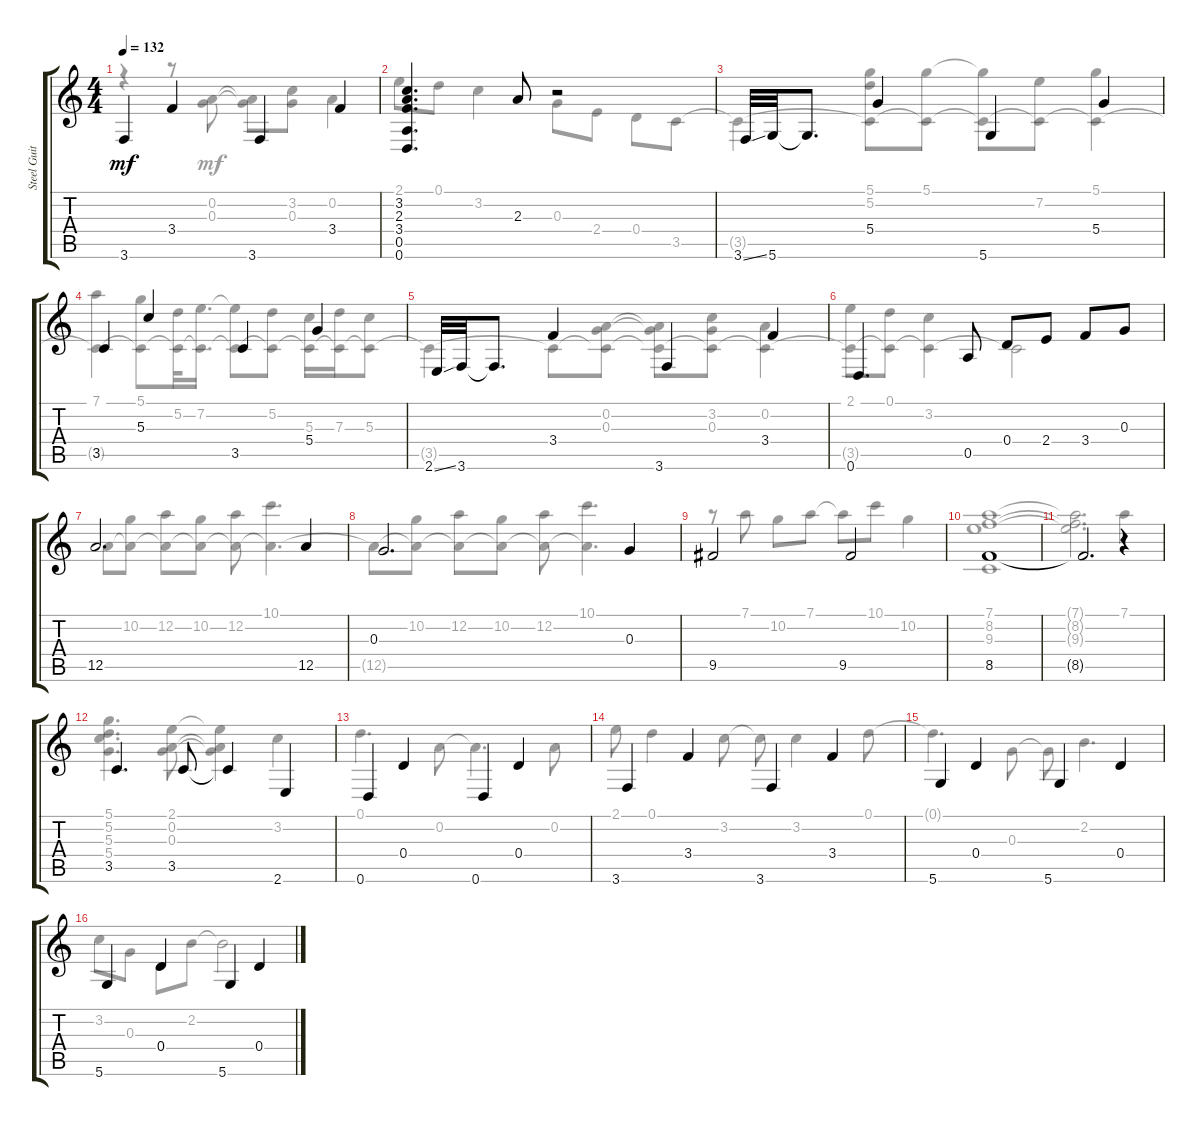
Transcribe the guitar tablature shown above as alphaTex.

\track ("Steel Guitar" "Steel Guit") {instrument acousticguitarsteel}
\staff {score tabs}
\tuning (D4 A3 G3 D3 A2 D2) {hide}
\voice
\ts (4 4)
\tempo 132
\clef g2
\ks c
3.6.4{dy mf} 3.4.4 3.6.4 3.4.4 |
(3.2 2.3 3.4 0.5 0.6).4{d} 2.3.8 r.2 |
3.6{ss}.32 5.6.32 5.6{t}.8{d} 5.4.4 5.6.4 5.4.4 |
3.5.4 5.3.4 3.5.4 5.4.4 |
2.6{ss}.32 3.6.32 3.6{t}.8{d} 3.4.4 3.6.4 3.4.4 |
0.6.4{d} 0.5.8 0.4.8 2.4.8 3.4.8 0.3.8 |
12.5.2{d} 12.5.4 |
0.3.2{d} 0.3.4 |
9.5.2 9.5.2 |
8.5.1 |
8.5{t}.2{d} r.4 |
3.5.4{d} 3.5.8 3.5{t}.4 2.6.4 |
0.6.4 0.4.4 0.6.4 0.4.4 |
3.6.4 3.4.4 3.6.4 3.4.4 |
5.6.4 0.4.4 5.6.4 0.4.4 |
5.6.4 0.4.4 5.6.4 0.4.4
\voice
\clef g2
\ottava regular
\simile none
\ks c
r.4{dy mf} r.8 (0.2 0.3).8 (0.2{t} 0.3{t}).8 (3.2 0.3).8 0.2.4 |
2.1.8 0.1.8 3.2.4 0.3.8 2.4.8 0.4.8 3.5.8 |
3.5{t}.4 (5.1 5.2 3.5{t}).8 (5.1 3.5{t}).8 (5.1{t} 3.5{t}).8 (7.2 3.5{t}).8 (5.1 3.5{t}).4 |
(7.1 3.5{t}).4 (5.1 3.5{t}).8 (5.2 3.5{t}).32 (7.2 3.5{t}).16{d} (7.2{t} 3.5{t}).8 (5.2 3.5{t}).8 (5.3 3.5{t}).16 (7.3 3.5{t}).16 (5.3 3.5{t}).8 |
3.5{t}.4 3.5{t}.8 (0.2 0.3 3.5{t}).8 (0.2{t} 0.3{t} 3.5{t}).8 (3.2 0.3 3.5{t}).8 (0.2 3.5{t}).4 |
(2.1 3.5{t}).8 (0.1 3.5{t}).8 (3.2 3.5{t}).4 3.5{t}.2 |
12.5.8 (10.2 12.5{t}).8 (12.2 12.5{t}).8 (10.2 12.5{t}).8 (12.2 12.5{t}).8 (10.1 12.5{t}).4{d} |
12.5{t}.8 (10.2 12.5{t}).8 (12.2 12.5{t}).8 (10.2 12.5{t}).8 (12.2 12.5{t}).8 (10.1 12.5{t}).4{d} |
r.8 7.1.8 10.2.8 7.1.8 7.1{t}.8 10.1.8 10.2.4 |
(7.1 8.2 9.3 3.5).1 |
(7.1{t} 8.2{t} 9.3{t}).2{d} 7.1.4 |
(5.1 5.2 5.3 5.4).4{d} (2.1 0.2 0.3).8 (2.1{t} 0.2{t} 0.3{t}).4 3.2.4 |
0.1.4{d} 0.2.8 0.2{t}.4{d} 0.2.8 |
2.1.8 0.1.4 3.2.8 3.2{t}.8 3.2.4 0.1.8 |
0.1{t}.4{d} 0.3.8 0.3{t}.8 2.2.4{d} |
3.2.8 0.3.8 0.4.8 2.2.8 2.2{t}.2
